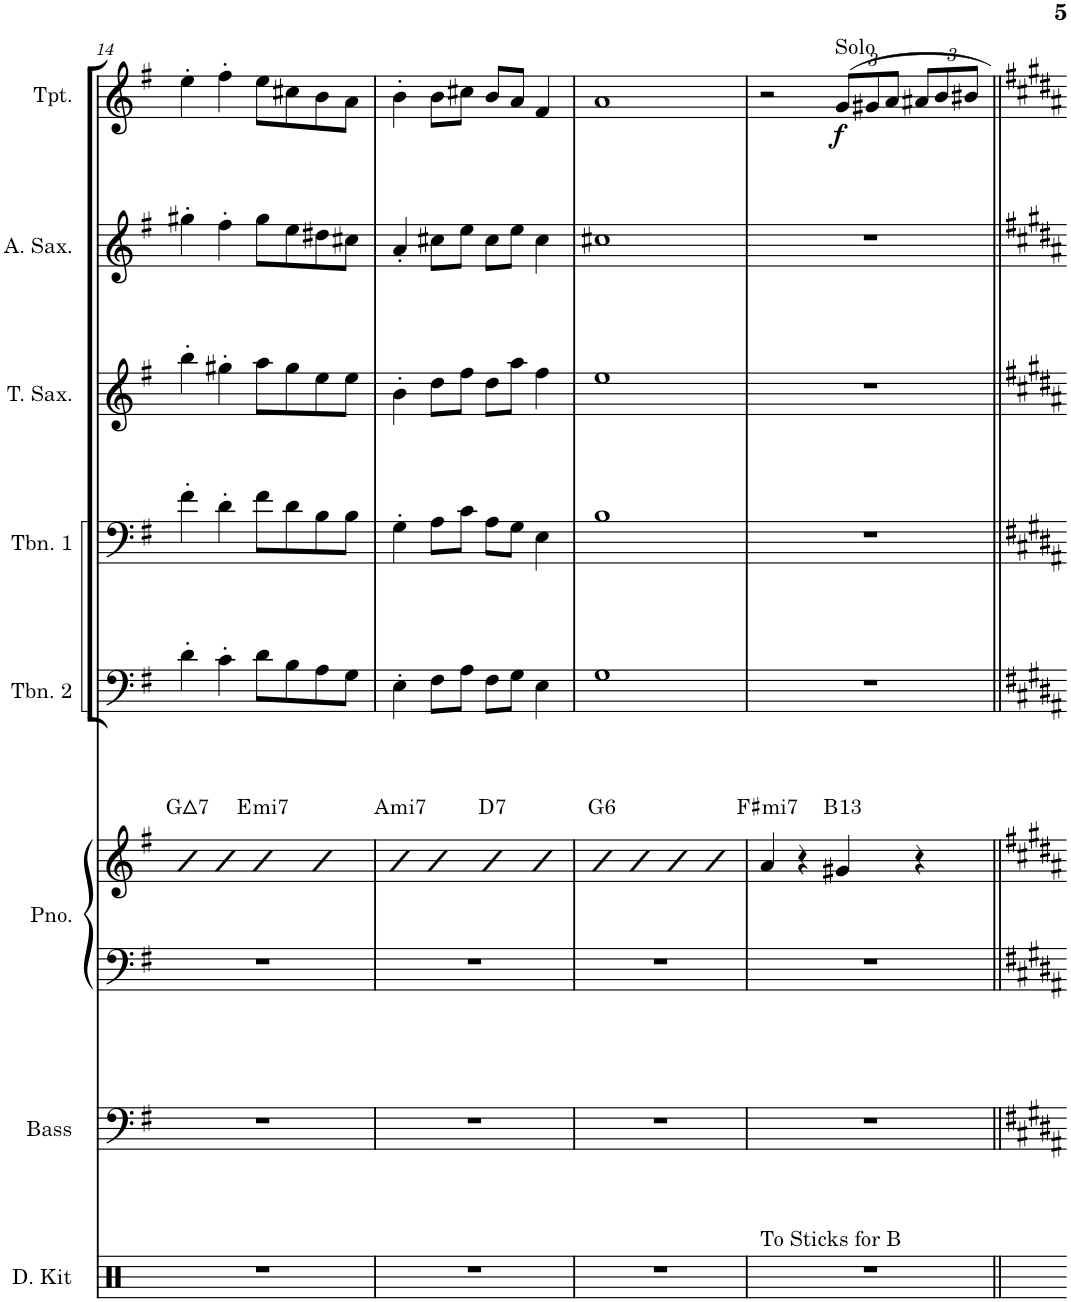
**kern	**kern	**kern	**kern	**harte	**kern	**kern	**kern	**kern	**kern	**dynam
*part8	*part7	*part6	*part6	*part6	*part5	*part4	*part3	*part2	*part1	*part1
*staff9	*staff8	*staff7	*staff6	*	*staff5	*staff4	*staff3	*staff2	*staff1	*staff1
*I"Drum Kit	*I"Acoustic Bass	*I"Piano	*	*	*I"Trombone 2	*I"Trombone 1	*I"Tenor Saxophone	*I"Alto Saxophone	*I"Trumpet	*
*I'D. Kit	*I'Bass	*I'Pno.	*	*	*I'Tbn. 2	*I'Tbn. 1	*I'T. Sax.	*I'A. Sax.	*I'Tpt.	*
!!LO:PB:g=z
*clefX	*clefF4	*clefF4	*clefG2	*	*clefF4	*clefF4	*clefG2	*clefG2	*clefG2	*
*	*Trd7c12	*	*	*	*	*	*Trd8c14	*Trd5c9	*Trd1c2	*
*k[]	*k[f#]	*k[f#]	*k[f#]	*	*k[f#]	*k[f#]	*k[f#]	*k[f#]	*k[f#]	*
*M4/4	*M4/4	*M4/4	*M4/4	*	*M4/4	*M4/4	*M4/4	*M4/4	*M4/4	*
=14	=14	=14	=14	=14	=14	=14	=14	=14	=14	=14
!	!	!	!	!LO:H:kt=7	!	!	!	!	!	!
1r	1r	1r	4b	G:maj7	4d'\	4f#'\	4bb'\	4gg#X'\	4ee'\	.
.	.	.	4b	.	4c'\	4d'\	4gg#X'\	4ff#'\	4ff#'\	.
!	!	!	!	!LO:H:kt=mi7	!	!	!	!	!	!
.	.	.	4b	E:min7	8d\L	8f#\L	8aa\L	8gg#\L	8ee\L	.
.	.	.	.	.	8B\	8d\	8gg#\	8ee\	8cc#X\	.
.	.	.	4b	.	8A\	8B\	8ee\	8dd#X\	8b\	.
.	.	.	.	.	8G\J	8B\J	8ee\J	8cc#X\J	8a\J	.
=15	=15	=15	=15	=15	=15	=15	=15	=15	=15	=15
!	!	!	!	!LO:H:kt=mi7	!	!	!	!	!	!
1r	1r	1r	4b	A:min7	4E'\	4G'\	4b'\	4a'/	4b'\	.
.	.	.	4b	.	8F#\L	8A\L	8dd\L	8cc#X\L	8b\L	.
.	.	.	.	.	8A\J	8c\J	8ff#\J	8ee\J	8cc#X\J	.
!	!	!	!	!LO:H:kt=7	!	!	!	!	!	!
.	.	.	4b	D:7	8F#\L	8A\L	8dd\L	8cc#\L	8b/L	.
.	.	.	.	.	8G\J	8G\J	8aa\J	8ee\J	8a/J	.
.	.	.	4b	.	4E\	4E\	4ff#\	4cc#\	4f#/	.
=16	=16	=16	=16	=16	=16	=16	=16	=16	=16	=16
!	!	!	!	!LO:H:kt=6	!	!	!	!	!	!
1r	1r	1r	4b	G:maj6	1G	1B	1ee	1cc#X	1a	.
.	.	.	4b	.	.	.	.	.	.	.
.	.	.	4b	.	.	.	.	.	.	.
.	.	.	4b	.	.	.	.	.	.	.
=17	=17	=17	=17	=17	=17	=17	=17	=17	=17	=17
!LO:TX:a:t=To Sticks for B	!	!	!	!LO:H:kt=mi7	!	!	!	!	!	!
1r	1r	1r	4a/	F#:min7	1r	1r	1r	1r	2r	.
.	.	.	4r	.	.	.	.	.	.	.
*	*	*	*	*	*	*	*	*	*Xbrackettup	*
!	!	!	!	!	!	!	!	!	!LO:TX:a:t=Solo	!
!	!	!	!	!LO:H:kt=13	!	!	!	!	!	!LO:DY:b
.	.	.	4g#X/	B:9(11,13)	.	.	.	.	12g/L	f
.	.	.	.	.	.	.	.	.	12g#X/	.
.	.	.	.	.	.	.	.	.	12a/J	.
.	.	.	4r	.	.	.	.	.	12a#X/L	.
.	.	.	.	.	.	.	.	.	12b/	.
.	.	.	.	.	.	.	.	.	12b#X/J	.
=||	=||	=||	=||	=||	=||	=||	=||	=||	=||	=||
*-	*-	*-	*-	*-	*-	*-	*-	*-	*-	*-
